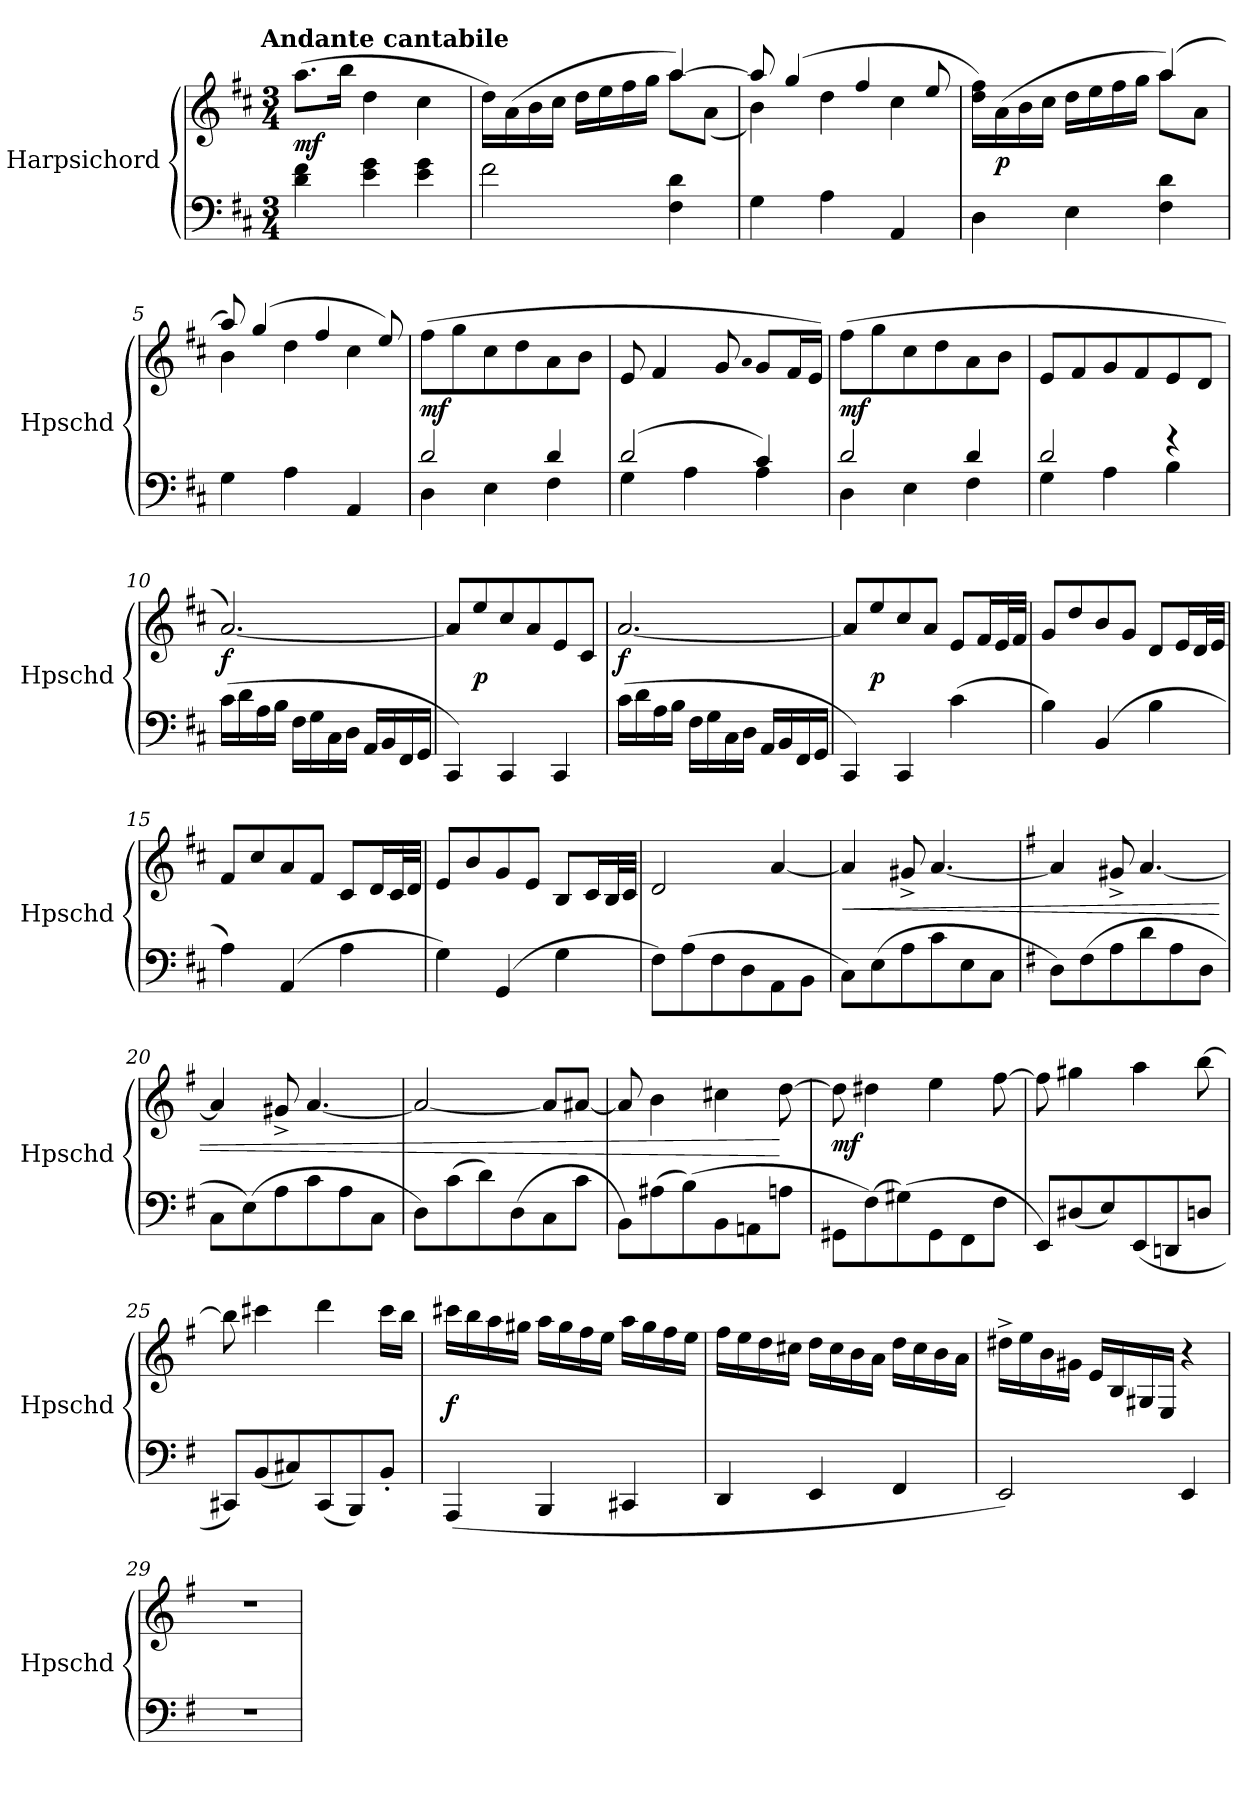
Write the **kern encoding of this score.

**kern	**kern	**dynam
*part1	*part1	*part1
*staff2	*staff1	*staff1/2
*I"Harpsichord	*	*
*I'Hpschd	*	*
*clefF4	*clefG2	*
*k[f#c#]	*k[f#c#]	*
!!LO:TX:omd:t=Andante cantabile
*M3/4	*M3/4	*
*MM92	*MM92	*
=1	=1	=1
4d\ 4f#\	(8.aa\L	mf
.	16bb\Jk	.
4e\ 4g\	4dd\	.
4e\ 4g\	4cc#\	.
=2	=2	=2
*	*^	*
2f#\	16dd\LL)	2ryy	.
.	(16a\	.	.
.	16b\	.	.
.	16cc#\JJ	.	.
.	16dd\LL	.	.
.	16ee\	.	.
.	16ff#\	.	.
.	16gg\JJ	.	.
4F#\ 4d\	[4aa/)	8aa\L	.
.	.	(8a\J	.
=3	=3	=3	=3
4G\	8aa/]	4b\)	.
.	(4gg/	.	.
4A\	.	4dd\	.
.	4ff#/	.	.
4AA/	.	4cc#\	.
.	8ee/	.	.
=4	=4	=4	=4
4D\	16dd\ 16ff#\LL)	2ryy	.
.	(16a\	.	p
.	16b\	.	.
.	16cc#\JJ	.	.
4E\	16dd\LL	.	.
.	16ee\	.	.
.	16ff#\	.	.
.	16gg\JJ	.	.
4F#\ 4d\	(4aa/)	8aa\L	.
.	.	8a\J	.
=5	=5	=5	=5
4G\	8aa/	4b\)	.
.	(4gg/	.	.
4A\	.	4dd\	.
.	4ff#/	.	.
4AA/	.	4cc#\	.
.	8ee/)	.	.
*	*v	*v	*
=6	=6	=6
*^	*	*
2d/	4D\	(8ff#\L	mf
.	.	8gg\	.
.	4E\	8cc#\	.
.	.	8dd\	.
4d/	4F#\	8a\	.
.	.	8b\J	.
=7	=7	=7	=7
(2d/	4G\	8e/	.
.	.	4f#/	.
.	4A\	.	.
.	.	8g/	.
.	.	qa	.
4c#/)	4A\	8g/L	.
.	.	16f#/L	.
.	.	16e/JJ)	.
=8	=8	=8	=8
2d/	4D\	(8ff#\L	mf
.	.	8gg\	.
.	4E\	8cc#\	.
.	.	8dd\	.
4d/	4F#\	8a\	.
.	.	8b\J	.
=9	=9	=9	=9
2d/	4G\	8e/L	.
.	.	8f#/	.
.	4A\	8g/	.
.	.	8f#/	.
4r	4B\	8e/	.
.	.	8d/J	.
*v	*v	*	*
=10	=10	=10
(16c#\LL	[2.a/)	f
16d\	.	.
16A\	.	.
16B\JJ	.	.
16F#\LL	.	.
16G\	.	.
16C#\	.	.
16D\JJ	.	.
16AA/LL	.	.
16BB/	.	.
16FF#/	.	.
16GG/JJ	.	.
=11	=11	=11
4CC#/)	8a/L]	.
.	8ee/	p
4CC#/	8cc#/	.
.	8a/	.
4CC#/	8e/	.
.	8c#/J	.
=12	=12	=12
(16c#\LL	[2.a/	f
16d\	.	.
16A\	.	.
16B\JJ	.	.
16F#\LL	.	.
16G\	.	.
16C#\	.	.
16D\JJ	.	.
16AA/LL	.	.
16BB/	.	.
16FF#/	.	.
16GG/JJ	.	.
=13	=13	=13
4CC#/)	8a/L]	.
.	8ee/	p
4CC#/	8cc#/	.
.	8a/J	.
(4c#\	8e/L	.
.	16f#/L	.
.	32e/L	.
.	32f#/JJJ	.
=14	=14	=14
4B\)	8g/L	.
.	8dd/	.
(4BB/	8b/	.
.	8g/J	.
4B\	8d/L	.
.	16e/L	.
.	32d/L	.
.	32e/JJJ	.
=15	=15	=15
4A\)	8f#/L	.
.	8cc#/	.
(4AA/	8a/	.
.	8f#/J	.
4A\	8c#/L	.
.	16d/L	.
.	32c#/L	.
.	32d/JJJ	.
=16	=16	=16
4G\)	8e/L	.
.	8b/	.
(4GG/	8g/	.
.	8e/J	.
4G\	8B/L	.
.	16c#/L	.
.	32B/L	.
.	32c#/JJJ	.
=17	=17	=17
8F#\L)	2d/	.
(8A\	.	.
8F#\	.	.
8D\	.	.
8AA\	[4a/	.
8BB\J	.	.
=18	=18	=18
8C#\L)	4a/]	<
(8E\	.	.
8A\	8g#X^/	.
8c#\	[4.a/	.
8E\	.	.
8C#\J	.	.
=19	=19	=19
*k[f#]	*k[f#]	*
8D\L)	4a/]	.
(8F#\	.	.
8A\	8g#X^/	.
8d\	[4.a/	.
8A\	.	.
8D\J	.	.
=20	=20	=20
8C\L	4a/]	.
(8E\)	.	.
8A\	8g#X^/	.
8c\	[4.a/	.
8A\	.	.
8C\J	.	.
=21	=21	=21
8D\L)	2a/_	.
(8c\	.	.
8d\)	.	.
(8D\	.	.
8C\	8a/L]	.
8c\J	[8a#X/J	.
=22	=22	=22
8BB\L)	8a#/]	.
(8A#X\	4b\	.
(8B\)	.	.
8BB\	4cc#X\	.
8AAn\	.	.
8An\J	[8dd\	[
=23	=23	=23
8GG#X\L	8dd\]	mf
(8F#\)	4dd#X\	.
(8G#X\)	.	.
8GG#\	4ee\	.
8FF#\	.	.
8F#\J	[8ff#\	.
=24	=24	=24
8EE/L)	8ff#\]	.
(8D#X/	4gg#X\	.
8E/)	.	.
(8EE/	4aa\	.
8DDn/	.	.
8Dn/J	[8bb\	.
=25	=25	=25
8CC#X/L)	8bb\]	.
(8BB/	4ccc#X\	.
8C#X/)	.	.
(8CC#/	4ddd\	.
8BBB/)	.	.
8BB'/J	16ccc#\LL	.
.	16bb\JJ	.
=26	=26	=26
(4AAA/	16ccc#X\LL	f
.	16bb\	.
.	16aa\	.
.	16gg#X\JJ	.
4BBB/	16aa\LL	.
.	16gg#\	.
.	16ff#\	.
.	16ee\JJ	.
4CC#X/	16aa\LL	.
.	16gg#\	.
.	16ff#\	.
.	16ee\JJ	.
=27	=27	=27
4DD/	16ff#\LL	.
.	16ee\	.
.	16dd\	.
.	16cc#X\JJ	.
4EE/	16dd\LL	.
.	16cc#\	.
.	16b\	.
.	16a\JJ	.
4FF#/	16dd\LL	.
.	16cc#\	.
.	16b\	.
.	16a\JJ	.
=28	=28	=28
2EE/)	16dd#X^\LL	.
.	16ee\	.
.	16b\	.
.	16g#X\JJ	.
.	16e/LL	.
.	16B/	.
.	16G#X/	.
.	16E/JJ	.
4EE/	4r	.
=29	=29	=29
2.r	2.r	.
=	=	=
*-	*-	*-
